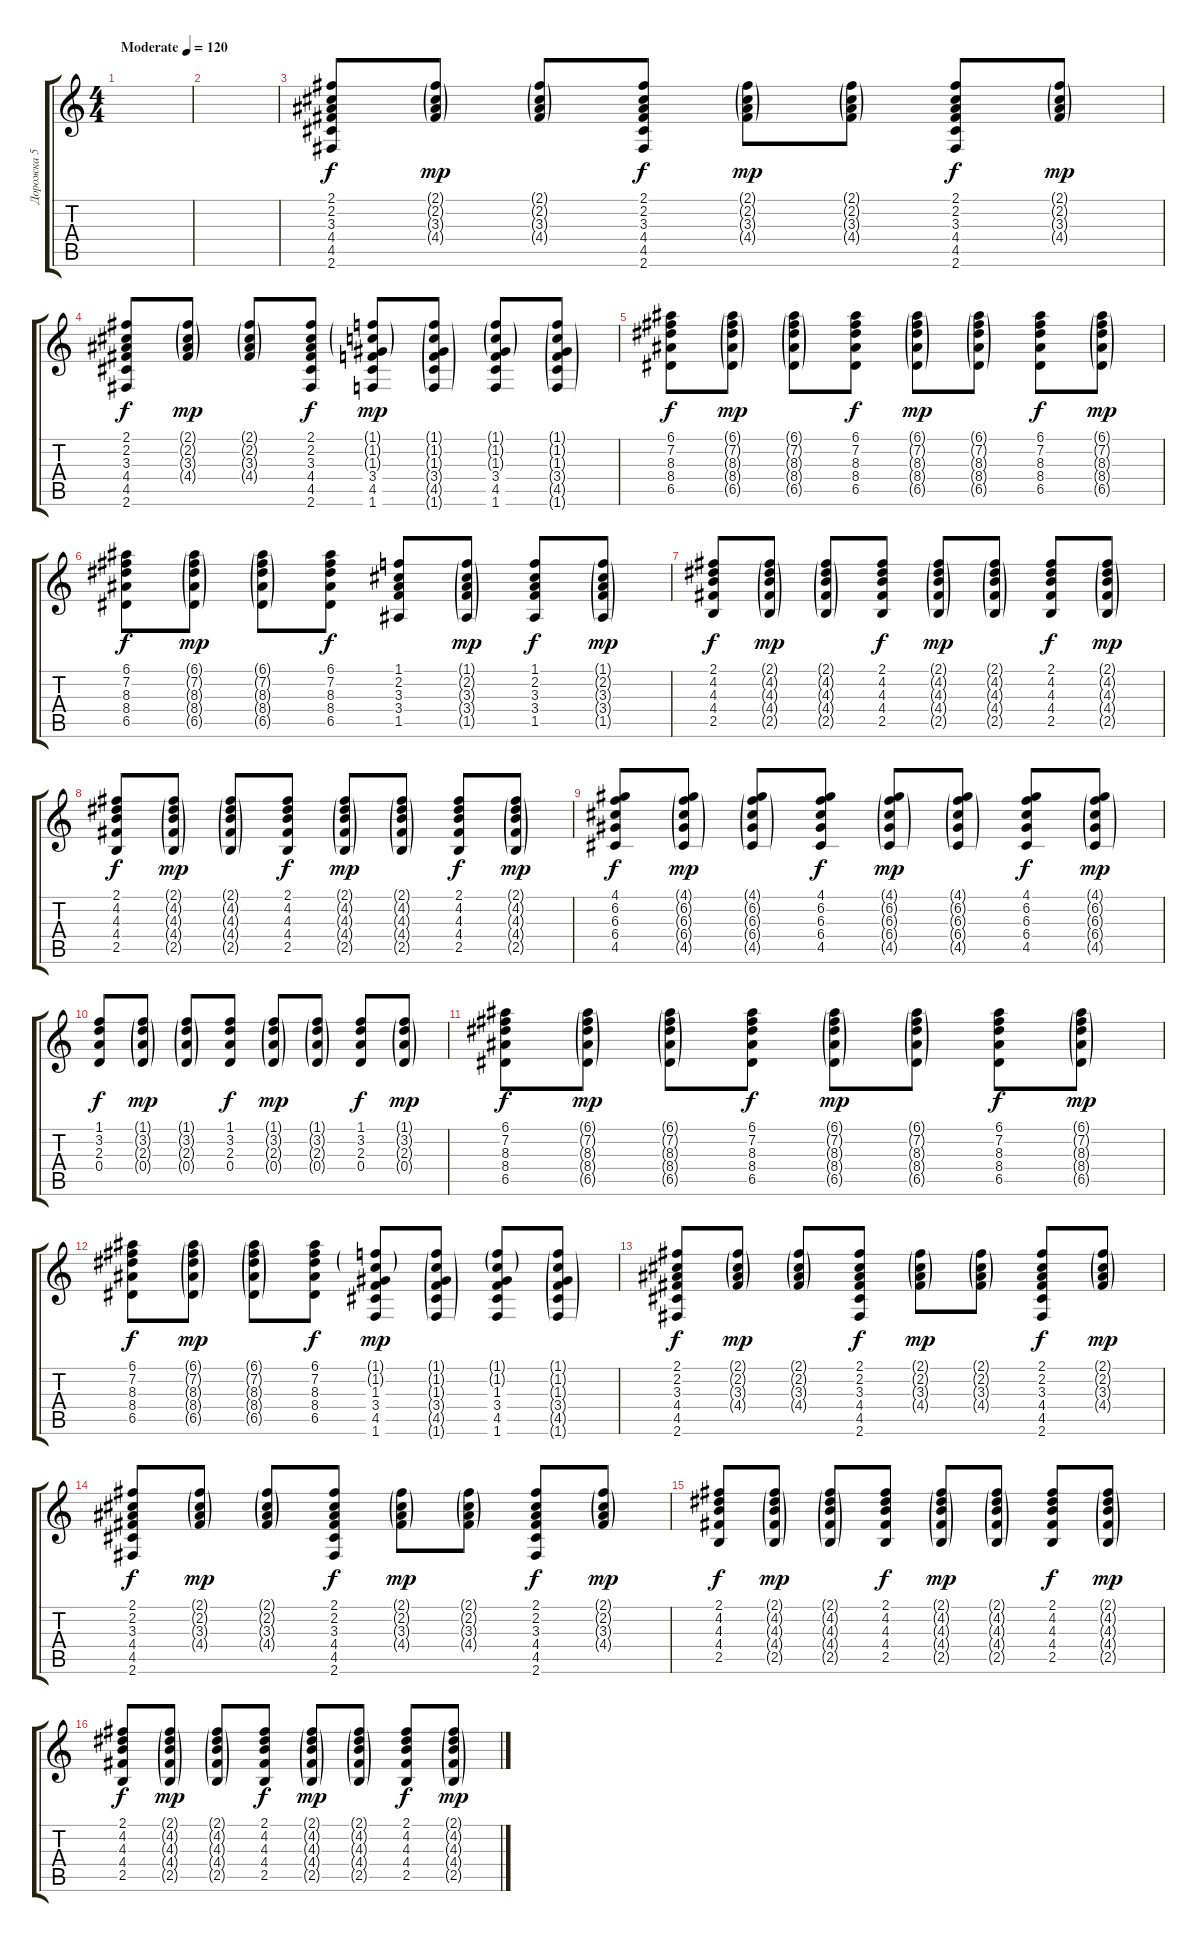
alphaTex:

\track ("Дорожка 5" "Дорожка 5") {instrument acousticguitarsteel}
\staff {score tabs}
\tuning (E4 B3 G3 D3 A2 E2) {hide}
\ts (4 4)
\tempo (120 "Moderate")
\clef g2
\ks c
|
|
(2.1 2.2 3.3 4.4 4.5 2.6).8 (2.1{g} 2.2{g} 3.3{g} 4.4{g}).8{dy mp} (2.1{g} 2.2{g} 3.3{g} 4.4{g}).8 (2.1 2.2 3.3 4.4 4.5 2.6).8{dy f} (2.1{g} 2.2{g} 3.3{g} 4.4{g}).8{dy mp} (2.1{g} 2.2{g} 3.3{g} 4.4{g}).8 (2.1 2.2 3.3 4.4 4.5 2.6).8{dy f} (2.1{g} 2.2{g} 3.3{g} 4.4{g}).8{dy mp} |
(2.1 2.2 3.3 4.4 4.5 2.6).8{dy f} (2.1{g} 2.2{g} 3.3{g} 4.4{g}).8{dy mp} (2.1{g} 2.2{g} 3.3{g} 4.4{g}).8 (2.1 2.2 3.3 4.4 4.5 2.6).8{dy f} (1.1{g} 1.2{g} 1.3{g} 3.4 4.5 1.6).8{dy mp} (1.1{g} 1.2{g} 1.3{g} 3.4{g} 4.5{g} 1.6{g}).8 (1.1{g} 1.2{g} 1.3{g} 3.4 4.5 1.6).8 (1.1{g} 1.2{g} 1.3{g} 3.4{g} 4.5{g} 1.6{g}).8 |
(6.1 7.2 8.3 8.4 6.5).8{dy f} (6.1{g} 7.2{g} 8.3{g} 8.4{g} 6.5{g}).8{dy mp} (6.1{g} 7.2{g} 8.3{g} 8.4{g} 6.5{g}).8 (6.1 7.2 8.3 8.4 6.5).8{dy f} (6.1{g} 7.2{g} 8.3{g} 8.4{g} 6.5{g}).8{dy mp} (6.1{g} 7.2{g} 8.3{g} 8.4{g} 6.5{g}).8 (6.1 7.2 8.3 8.4 6.5).8{dy f} (6.1{g} 7.2{g} 8.3{g} 8.4{g} 6.5{g}).8{dy mp} |
(6.1 7.2 8.3 8.4 6.5).8{dy f} (6.1{g} 7.2{g} 8.3{g} 8.4{g} 6.5{g}).8{dy mp} (6.1{g} 7.2{g} 8.3{g} 8.4{g} 6.5{g}).8 (6.1 7.2 8.3 8.4 6.5).8{dy f} (1.1 2.2 3.3 3.4 1.5).8 (1.1{g} 2.2{g} 3.3{g} 3.4{g} 1.5{g}).8{dy mp} (1.1 2.2 3.3 3.4 1.5).8{dy f} (1.1{g} 2.2{g} 3.3{g} 3.4{g} 1.5{g}).8{dy mp} |
(2.1 4.2 4.3 4.4 2.5).8{dy f} (2.1{g} 4.2{g} 4.3{g} 4.4{g} 2.5{g}).8{dy mp} (2.1{g} 4.2{g} 4.3{g} 4.4{g} 2.5{g}).8 (2.1 4.2 4.3 4.4 2.5).8{dy f} (2.1{g} 4.2{g} 4.3{g} 4.4{g} 2.5{g}).8{dy mp} (2.1{g} 4.2{g} 4.3{g} 4.4{g} 2.5{g}).8 (2.1 4.2 4.3 4.4 2.5).8{dy f} (2.1{g} 4.2{g} 4.3{g} 4.4{g} 2.5{g}).8{dy mp} |
(2.1 4.2 4.3 4.4 2.5).8{dy f} (2.1{g} 4.2{g} 4.3{g} 4.4{g} 2.5{g}).8{dy mp} (2.1{g} 4.2{g} 4.3{g} 4.4{g} 2.5{g}).8 (2.1 4.2 4.3 4.4 2.5).8{dy f} (2.1{g} 4.2{g} 4.3{g} 4.4{g} 2.5{g}).8{dy mp} (2.1{g} 4.2{g} 4.3{g} 4.4{g} 2.5{g}).8 (2.1 4.2 4.3 4.4 2.5).8{dy f} (2.1{g} 4.2{g} 4.3{g} 4.4{g} 2.5{g}).8{dy mp} |
(4.1 6.2 6.3 6.4 4.5).8{dy f} (4.1{g} 6.2{g} 6.3{g} 6.4{g} 4.5{g}).8{dy mp} (4.1{g} 6.2{g} 6.3{g} 6.4{g} 4.5{g}).8 (4.1 6.2 6.3 6.4 4.5).8{dy f} (4.1{g} 6.2{g} 6.3{g} 6.4{g} 4.5{g}).8{dy mp} (4.1{g} 6.2{g} 6.3{g} 6.4{g} 4.5{g}).8 (4.1 6.2 6.3 6.4 4.5).8{dy f} (4.1{g} 6.2{g} 6.3{g} 6.4{g} 4.5{g}).8{dy mp} |
(1.1 3.2 2.3 0.4).8{dy f} (1.1{g} 3.2{g} 2.3{g} 0.4{g}).8{dy mp} (1.1{g} 3.2{g} 2.3{g} 0.4{g}).8 (1.1 3.2 2.3 0.4).8{dy f} (1.1{g} 3.2{g} 2.3{g} 0.4{g}).8{dy mp} (1.1{g} 3.2{g} 2.3{g} 0.4{g}).8 (1.1 3.2 2.3 0.4).8{dy f} (1.1{g} 3.2{g} 2.3{g} 0.4{g}).8{dy mp} |
(6.1 7.2 8.3 8.4 6.5).8{dy f} (6.1{g} 7.2{g} 8.3{g} 8.4{g} 6.5{g}).8{dy mp} (6.1{g} 7.2{g} 8.3{g} 8.4{g} 6.5{g}).8 (6.1 7.2 8.3 8.4 6.5).8{dy f} (6.1{g} 7.2{g} 8.3{g} 8.4{g} 6.5{g}).8{dy mp} (6.1{g} 7.2{g} 8.3{g} 8.4{g} 6.5{g}).8 (6.1 7.2 8.3 8.4 6.5).8{dy f} (6.1{g} 7.2{g} 8.3{g} 8.4{g} 6.5{g}).8{dy mp} |
(6.1 7.2 8.3 8.4 6.5).8{dy f} (6.1{g} 7.2{g} 8.3{g} 8.4{g} 6.5{g}).8{dy mp} (6.1{g} 7.2{g} 8.3{g} 8.4{g} 6.5{g}).8 (6.1 7.2 8.3 8.4 6.5).8{dy f} (1.1{g} 1.2{g} 1.3 3.4 4.5 1.6).8{dy mp} (1.1{g} 1.2{g} 1.3{g} 3.4{g} 4.5{g} 1.6{g}).8 (1.1{g} 1.2{g} 1.3 3.4 4.5 1.6).8 (1.1{g} 1.2{g} 1.3{g} 3.4{g} 4.5{g} 1.6{g}).8 |
(2.1 2.2 3.3 4.4 4.5 2.6).8{dy f} (2.1{g} 2.2{g} 3.3{g} 4.4{g}).8{dy mp} (2.1{g} 2.2{g} 3.3{g} 4.4{g}).8 (2.1 2.2 3.3 4.4 4.5 2.6).8{dy f} (2.1{g} 2.2{g} 3.3{g} 4.4{g}).8{dy mp} (2.1{g} 2.2{g} 3.3{g} 4.4{g}).8 (2.1 2.2 3.3 4.4 4.5 2.6).8{dy f} (2.1{g} 2.2{g} 3.3{g} 4.4{g}).8{dy mp} |
(2.1 2.2 3.3 4.4 4.5 2.6).8{dy f} (2.1{g} 2.2{g} 3.3{g} 4.4{g}).8{dy mp} (2.1{g} 2.2{g} 3.3{g} 4.4{g}).8 (2.1 2.2 3.3 4.4 4.5 2.6).8{dy f} (2.1{g} 2.2{g} 3.3{g} 4.4{g}).8{dy mp} (2.1{g} 2.2{g} 3.3{g} 4.4{g}).8 (2.1 2.2 3.3 4.4 4.5 2.6).8{dy f} (2.1{g} 2.2{g} 3.3{g} 4.4{g}).8{dy mp} |
(2.1 4.2 4.3 4.4 2.5).8{dy f} (2.1{g} 4.2{g} 4.3{g} 4.4{g} 2.5{g}).8{dy mp} (2.1{g} 4.2{g} 4.3{g} 4.4{g} 2.5{g}).8 (2.1 4.2 4.3 4.4 2.5).8{dy f} (2.1{g} 4.2{g} 4.3{g} 4.4{g} 2.5{g}).8{dy mp} (2.1{g} 4.2{g} 4.3{g} 4.4{g} 2.5{g}).8 (2.1 4.2 4.3 4.4 2.5).8{dy f} (2.1{g} 4.2{g} 4.3{g} 4.4{g} 2.5{g}).8{dy mp} |
(2.1 4.2 4.3 4.4 2.5).8{dy f} (2.1{g} 4.2{g} 4.3{g} 4.4{g} 2.5{g}).8{dy mp} (2.1{g} 4.2{g} 4.3{g} 4.4{g} 2.5{g}).8 (2.1 4.2 4.3 4.4 2.5).8{dy f} (2.1{g} 4.2{g} 4.3{g} 4.4{g} 2.5{g}).8{dy mp} (2.1{g} 4.2{g} 4.3{g} 4.4{g} 2.5{g}).8 (2.1 4.2 4.3 4.4 2.5).8{dy f} (2.1{g} 4.2{g} 4.3{g} 4.4{g} 2.5{g}).8{dy mp}
